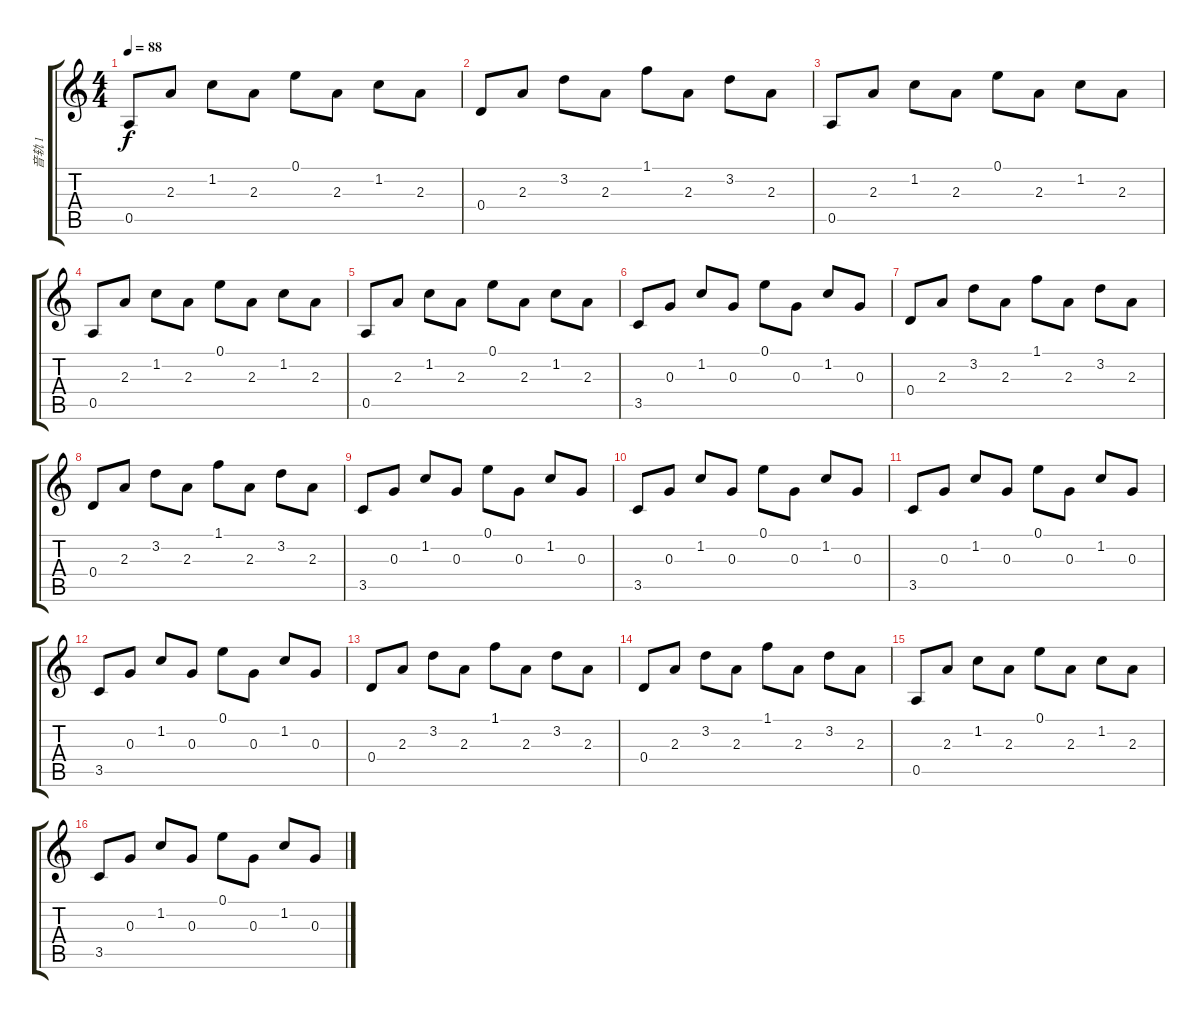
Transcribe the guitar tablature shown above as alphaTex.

\track ("音轨 1" "音轨 1") {instrument acousticguitarnylon}
\staff {score tabs}
\tuning (E4 B3 G3 D3 A2 E2) {hide}
\ts (4 4)
\tempo 88
\clef g2
\ks c
0.5.8{dy f} 2.3.8 1.2.8 2.3.8 0.1.8 2.3.8 1.2.8 2.3.8 |
0.4.8 2.3.8 3.2.8 2.3.8 1.1.8 2.3.8 3.2.8 2.3.8 |
0.5.8 2.3.8 1.2.8 2.3.8 0.1.8 2.3.8 1.2.8 2.3.8 |
0.5.8 2.3.8 1.2.8 2.3.8 0.1.8 2.3.8 1.2.8 2.3.8 |
0.5.8 2.3.8 1.2.8 2.3.8 0.1.8 2.3.8 1.2.8 2.3.8 |
3.5.8 0.3.8 1.2.8 0.3.8 0.1.8 0.3.8 1.2.8 0.3.8 |
0.4.8 2.3.8 3.2.8 2.3.8 1.1.8 2.3.8 3.2.8 2.3.8 |
0.4.8 2.3.8 3.2.8 2.3.8 1.1.8 2.3.8 3.2.8 2.3.8 |
3.5.8 0.3.8 1.2.8 0.3.8 0.1.8 0.3.8 1.2.8 0.3.8 |
3.5.8 0.3.8 1.2.8 0.3.8 0.1.8 0.3.8 1.2.8 0.3.8 |
3.5.8 0.3.8 1.2.8 0.3.8 0.1.8 0.3.8 1.2.8 0.3.8 |
3.5.8 0.3.8 1.2.8 0.3.8 0.1.8 0.3.8 1.2.8 0.3.8 |
0.4.8 2.3.8 3.2.8 2.3.8 1.1.8 2.3.8 3.2.8 2.3.8 |
0.4.8 2.3.8 3.2.8 2.3.8 1.1.8 2.3.8 3.2.8 2.3.8 |
0.5.8 2.3.8 1.2.8 2.3.8 0.1.8 2.3.8 1.2.8 2.3.8 |
3.5.8 0.3.8 1.2.8 0.3.8 0.1.8 0.3.8 1.2.8 0.3.8
